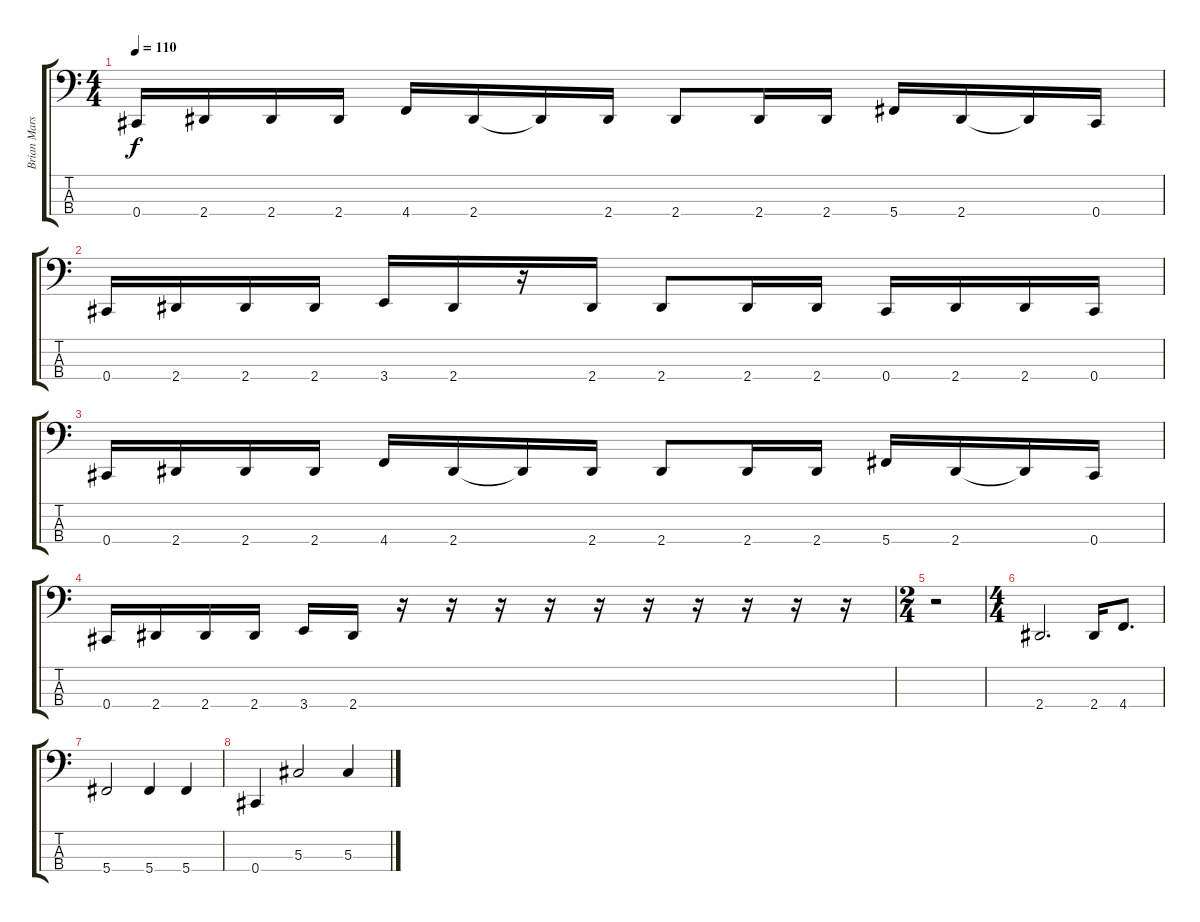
\track ("Brian Marshall" "Brian Mars") {instrument electricbassfinger}
\staff {score tabs}
\tuning (Gb2 Db2 Ab1 Db1) {hide}
\ts (4 4)
\tempo 110
\clef f4
\ks c
0.4.16{dy f} 2.4.16 2.4.16 2.4.16 4.4.16 2.4.16 2.4{t}.16 2.4.16 2.4.8 2.4.16 2.4.16 5.4.16 2.4.16 2.4{t}.16 0.4.16 |
0.4.16 2.4.16 2.4.16 2.4.16 3.4.16 2.4.16 r.16 2.4.16 2.4.8 2.4.16 2.4.16 0.4.16 2.4.16 2.4.16 0.4.16 |
0.4.16 2.4.16 2.4.16 2.4.16 4.4.16 2.4.16 2.4{t}.16 2.4.16 2.4.8 2.4.16 2.4.16 5.4.16 2.4.16 2.4{t}.16 0.4.16 |
0.4.16 2.4.16 2.4.16 2.4.16 3.4.16 2.4.16 r.16 r.16 r.16 r.16 r.16 r.16 r.16 r.16 r.16 r.16 |
\ts (2 4)
r.2 |
\ts (4 4)
2.4.2{d} 2.4.16 4.4.8{d} |
5.4.2 5.4.4 5.4.4 |
0.4.4 5.3.2 5.3.4
